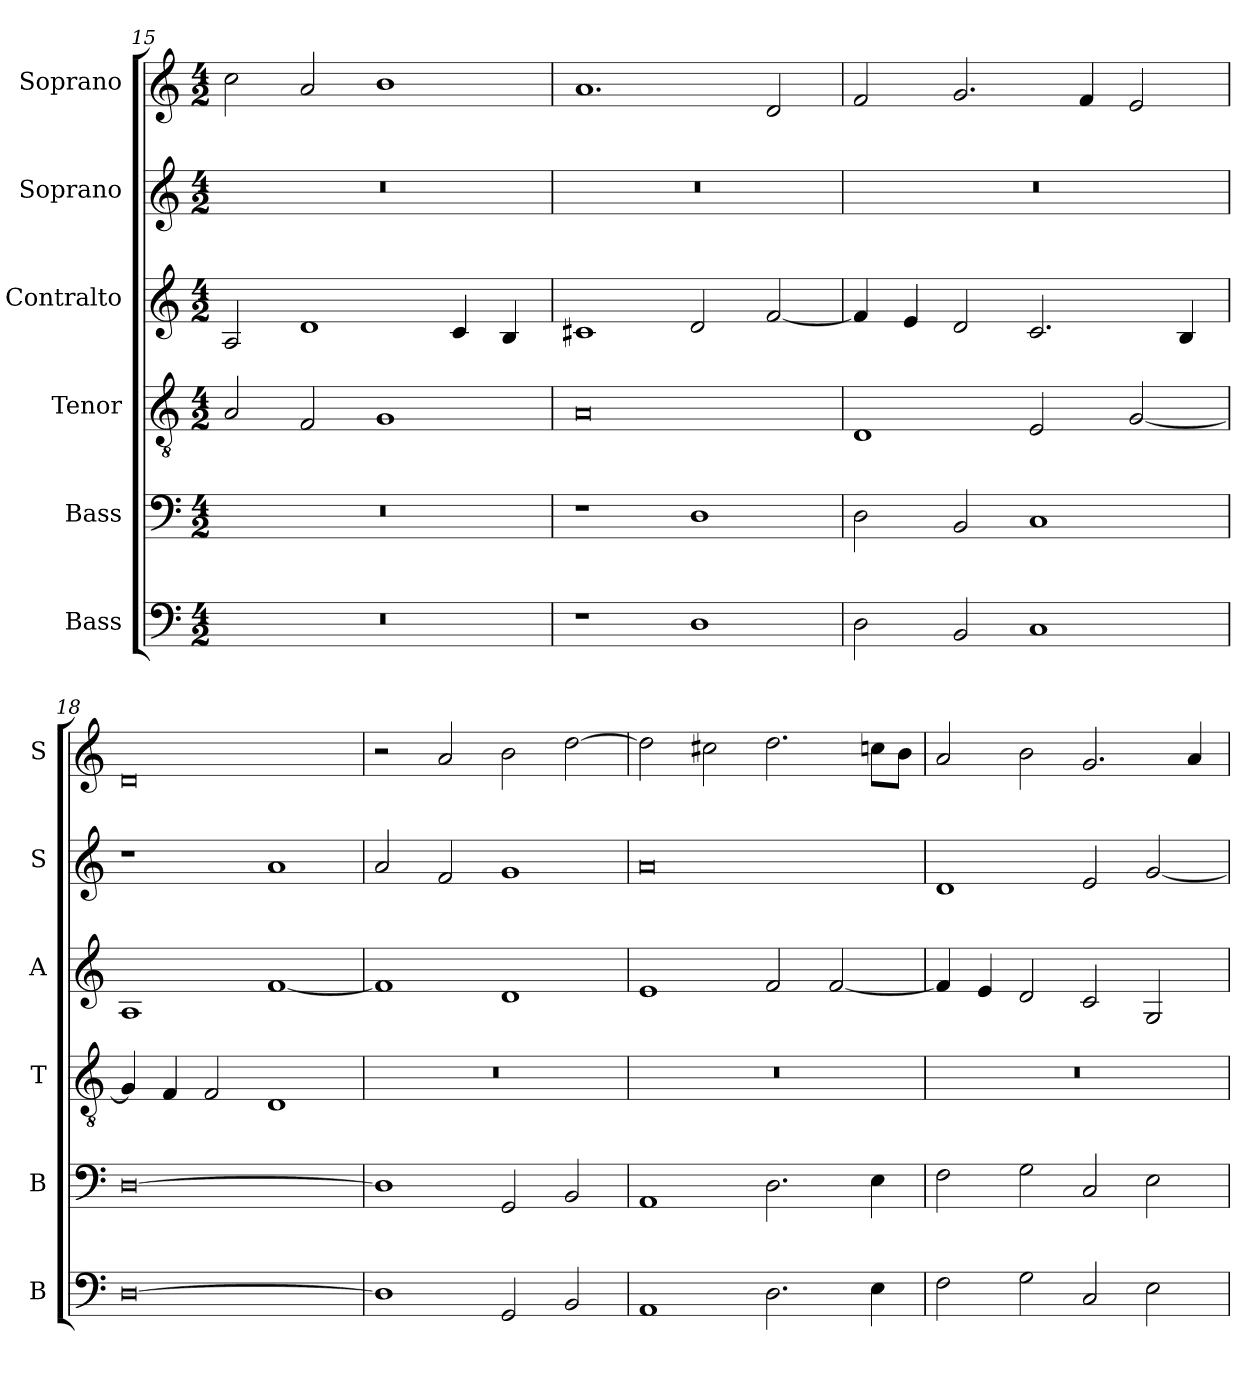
**kern	**kern	**kern	**kern	**kern	**kern
*part6	*part5	*part4	*part3	*part2	*part1
*staff6	*staff5	*staff4	*staff3	*staff2	*staff1
*I"Bass	*I"Bass	*I"Tenor	*I"Contralto	*I"Soprano	*I"Soprano
*I'B	*I'B	*I'T	*I'A	*I'S	*I'S
*clefF4	*clefF4	*clefGv2	*clefG2	*clefG2	*clefG2
*k[]	*k[]	*k[]	*k[]	*k[]	*k[]
*E:phr	*E:phr	*E:phr	*E:phr	*E:phr	*E:phr
*M4/2	*M4/2	*M4/2	*M4/2	*M4/2	*M4/2
=15	=15	=15	=15	=15	=15
0r	0r	2A	2A	0r	2cc
.	.	2F	1d	.	2a
.	.	1G	.	.	1b
.	.	.	4c	.	.
.	.	.	4B	.	.
=16	=16	=16	=16	=16	=16
1r	1r	0A	1c#X	0r	1.a
1D	1D	.	2d	.	.
.	.	.	[2f	.	2d
=17	=17	=17	=17	=17	=17
2D	2D	1D	4f]	0r	2f
.	.	.	4e	.	.
2BB	2BB	.	2d	.	2.g
1C	1C	2E	2.c	.	.
.	.	.	.	.	4f
.	.	[2G	.	.	2e
.	.	.	4B	.	.
=18	=18	=18	=18	=18	=18
[0D	[0D	4G]	1A	1r	0d
.	.	4F	.	.	.
.	.	2F	.	.	.
.	.	1D	[1f	1a	.
=19	=19	=19	=19	=19	=19
1D]	1D]	0r	1f]	2a	2r
.	.	.	.	2f	2a
2GG	2GG	.	1d	1g	2b
2BB	2BB	.	.	.	[2dd
=20	=20	=20	=20	=20	=20
1AA	1AA	0r	1e	0a	2dd]
.	.	.	.	.	2cc#X
2.D	2.D	.	2f	.	2.dd
.	.	.	[2f	.	.
4E	4E	.	.	.	8ccn\L
.	.	.	.	.	8b\J
=21	=21	=21	=21	=21	=21
2F	2F	0r	4f]	1d	2a
.	.	.	4e	.	.
2G	2G	.	2d	.	2b
2C	2C	.	2c	2e	2.g
2E	2E	.	2G	[2g	.
.	.	.	.	.	4a
=	=	=	=	=	=
*-	*-	*-	*-	*-	*-
